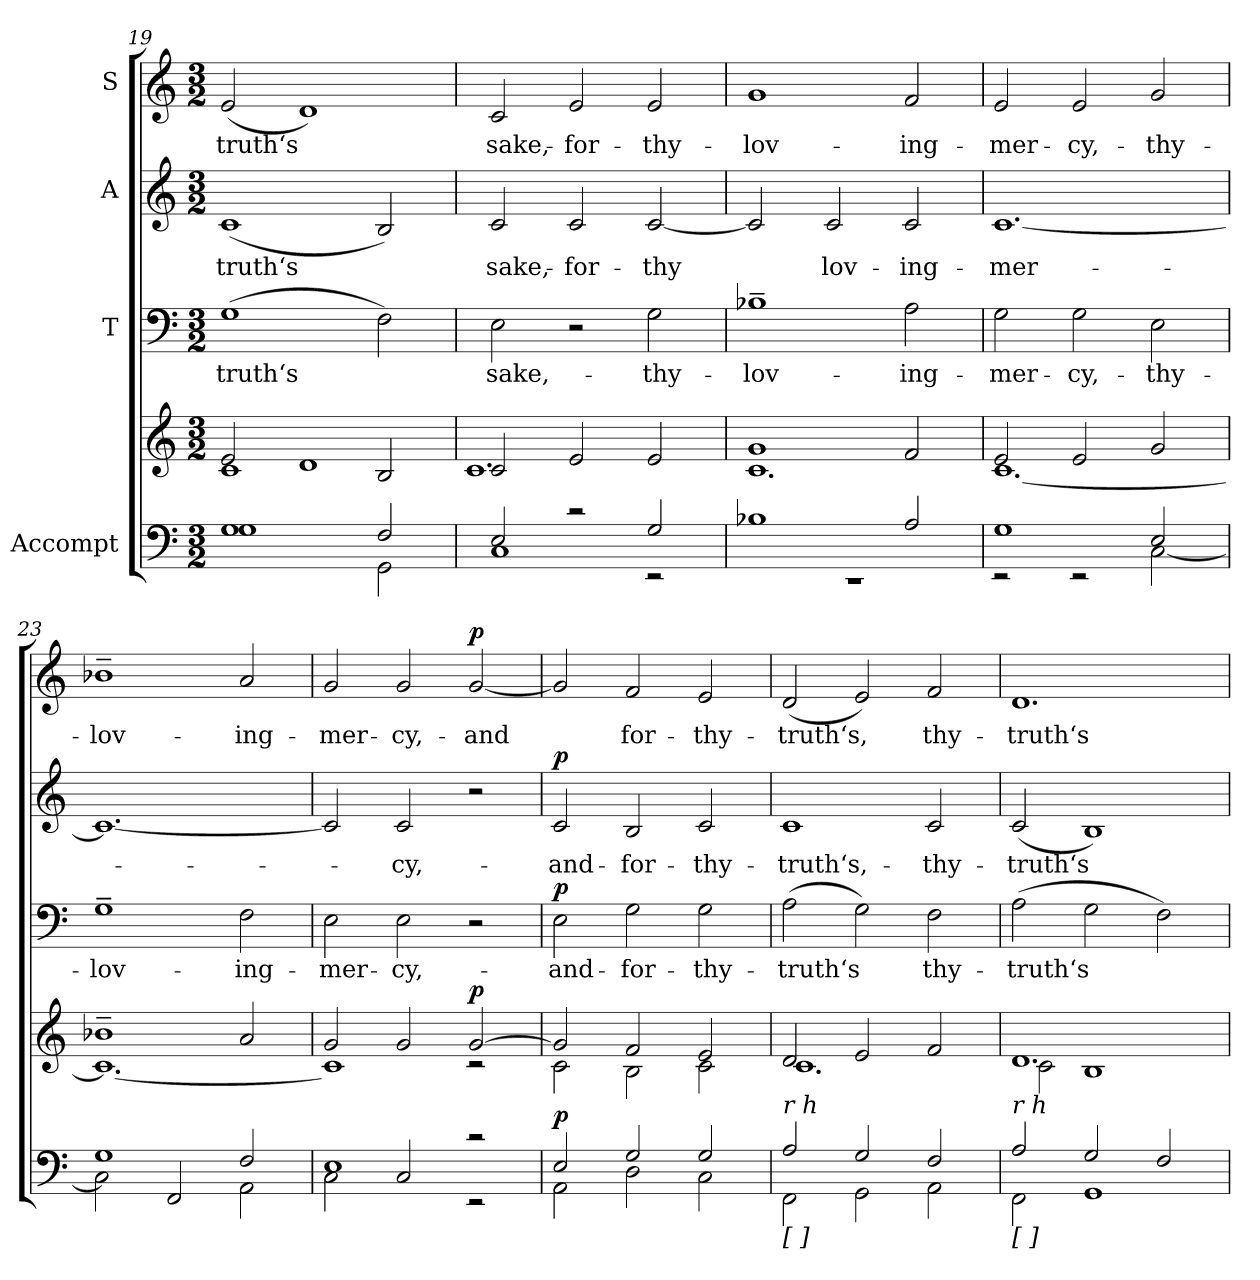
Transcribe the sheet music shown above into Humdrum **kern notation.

**kern	**kern	**dynam	**kern	**text	**dynam	**kern	**text	**dynam	**kern	**text	**dynam
*part4	*part4	*part4	*part3	*part3	*part3	*part2	*part2	*part2	*part1	*part1	*part1
*staff5	*staff4	*staff4/5	*staff3	*staff3	*staff3	*staff2	*staff2	*staff2	*staff1	*staff1	*staff1
*I"Accompt	*	*	*I"T	*	*	*I"A	*	*	*I"S	*	*
*clefF4	*clefG2	*	*clefF4	*	*	*clefG2	*	*	*clefG2	*	*
*k[]	*k[]	*	*k[]	*	*	*k[]	*	*	*k[]	*	*
*C:	*C:	*	*C:	*	*	*C:	*	*	*C:	*	*
*M3/2	*M3/2	*	*M3/2	*	*	*M3/2	*	*	*M3/2	*	*
=19	=19	=19	=19	=19	=19	=19	=19	=19	=19	=19	=19
*^	*^	*	*	*	*	*	*	*	*	*	*
!	!	!	!	!	!	!LO:LY:b	!	!	!LO:LY:b	!	!	!LO:LY:b	!
1G	1G	2e/	1c	.	(>1G	-truth‘s	.	(>1c	truth‘s	.	(2e/	-truth‘s	.
.	.	1d	.	.	.	.	.	.	.	.	1d)	.	.
2F/	2GG\	.	2B/	.	2F\)	.	.	2B/)	.	.	.	.	.
=20	=20	=20	=20	=20	=20	=20	=20	=20	=20	=20	=20	=20	=20
!	!	!	!	!	!	!LO:LY:b	!	!	!LO:LY:b	!	!	!LO:LY:b	!
2E/	1C	2c/	1.c	.	2E\	sake,-	.	2c/	sake,-	.	2c/	sake,-	.
!	!	!	!	!	!	!	!	!	!LO:LY:b	!	!	!LO:LY:b	!
2rc	.	2e/	.	.	2r	.	.	2c/	-for-	.	2e/	-for-	.
!	!	!	!	!	!	!LO:LY:b	!	!	!LO:LY:b	!	!	!LO:LY:b	!
2G/	2rEE	2e/	.	.	2G\	-thy-	.	[<2c/	-thy	.	2e/	-thy-	.
=21	=21	=21	=21	=21	=21	=21	=21	=21	=21	=21	=21	=21	=21
!	!LO:N:vis=1	!	!	!	!	!LO:LY:b	!	!	!	!	!	!LO:LY:b	!
1B-X	1.rEE	1g	1.c	.	1B-X~>	-lov-	.	2c/]	.	.	1g	-lov-	.
!	!	!	!	!	!	!	!	!	!LO:LY:b	!	!	!	!
.	.	.	.	.	.	.	.	2c/	lov-	.	.	.	.
!	!	!	!	!	!	!LO:LY:b	!	!	!LO:LY:b	!	!	!LO:LY:b	!
2A/	.	2f/	.	.	2A\	-ing-	.	2c/	-ing-	.	2f/	-ing-	.
!!LO:LB:g=z
=22	=22	=22	=22	=22	=22	=22	=22	=22	=22	=22	=22	=22	=22
!	!	!	!	!	!	!LO:LY:b	!	!	!LO:LY:b	!	!	!LO:LY:b	!
1G	2rEE	2e/	[<1.c	.	2G\	-mer-	.	[<1.c	-mer-	.	2e/	-mer-	.
!	!	!	!	!	!	!LO:LY:b	!	!	!	!	!	!LO:LY:b	!
.	2rEE	2e/	.	.	2G\	-cy,-	.	.	.	.	2e/	-cy,-	.
!	!	!	!	!	!	!LO:LY:b	!	!	!	!	!	!LO:LY:b	!
2E/	[<2C\	2g/	.	.	2E\	-thy-	.	.	.	.	2g/	-thy-	.
=23	=23	=23	=23	=23	=23	=23	=23	=23	=23	=23	=23	=23	=23
!	!	!	!	!	!	!LO:LY:b	!	!	!	!	!	!LO:LY:b	!
1G	2C\]	1b-X~>	1.c_	.	1G~>	-lov-	.	1.c_	.	.	1b-X~>	-lov-	.
.	2FF/	.	.	.	.	.	.	.	.	.	.	.	.
!	!	!	!	!	!	!LO:LY:b	!	!	!	!	!	!LO:LY:b	!
2F/	2AA\	2a/	.	.	2F\	-ing-	.	.	.	.	2a/	-ing-	.
=24	=24	=24	=24	=24	=24	=24	=24	=24	=24	=24	=24	=24	=24
!	!	!	!	!	!	!LO:LY:b	!	!	!	!	!	!LO:LY:b	!
1E	2C\	2g/	1c]	.	2E\	-mer-	.	2c/]	.	.	2g/	-mer-	.
!	!	!	!	!	!	!LO:LY:b	!	!	!LO:LY:b	!	!	!LO:LY:b	!
.	2C/	2g/	.	.	2E\	-cy,-	.	2c/	-cy,-	.	2g/	-cy,-	.
!	!	!	!	!LO:DY:a	!	!	!	!	!	!	!	!LO:LY:b	!LO:DY:a
2rc	2rEE	[>2g/	2rc	p	2r	.	.	2r	.	.	[<2g/	-and	p
=25	=25	=25	=25	=25	=25	=25	=25	=25	=25	=25	=25	=25	=25
!	!	!	!	!LO:DY:a=2	!	!LO:LY:b	!LO:DY:b	!	!LO:LY:b	!LO:DY:b	!	!	!
2E/	2AA\	2g/]	2c\	p	2E\	-and-	p	2c/	-and-	p	2g/]	.	.
!	!	!	!	!	!	!LO:LY:b	!	!	!LO:LY:b	!	!	!LO:LY:b	!
2G/	2D\	2f/	2B\	.	2G\	-for-	.	2B/	-for-	.	2f/	for-	.
!	!	!	!	!	!	!LO:LY:b	!	!	!LO:LY:b	!	!	!LO:LY:b	!
2G/	2C\	2e/	2c\	.	2G\	-thy-	.	2c/	-thy-	.	2e/	-thy-	.
=26	=26	=26	=26	=26	=26	=26	=26	=26	=26	=26	=26	=26	=26
!LO:TX:a:i:t=r h	!	!	!	!	!	!	!	!	!	!	!	!	!
!LO:TX:b:t=[              ]	!	!	!	!	!	!	!	!	!	!	!	!	!
!	!	!	!	!	!	!LO:LY:b	!	!	!LO:LY:b	!	!	!LO:LY:b	!
2A/	2FF\	2d/	1.c	.	(>2A\	-truth‘s	.	1c	-truth‘s,-	.	(2d/	-truth‘s,	.
2G/	2GG\	2e/	.	.	2G\)	.	.	.	.	.	2e/)	.	.
!	!	!	!	!	!	!LO:LY:b	!	!	!LO:LY:b	!	!	!LO:LY:b	!
2F/	2AA\	2f/	.	.	2F\	thy-	.	2c/	-thy-	.	2f/	thy-	.
!!LO:LB:g=z
=27	=27	=27	=27	=27	=27	=27	=27	=27	=27	=27	=27	=27	=27
!LO:TX:a:i:t=r h	!	!	!	!	!	!	!	!	!	!	!	!	!
!LO:TX:b:t=[              ]	!	!	!	!	!	!	!	!	!	!	!	!	!
!	!	!	!	!	!	!LO:LY:b	!	!	!LO:LY:b	!	!	!LO:LY:b	!
2A/	2FF\	1.d	2c\	.	(>2A\	-truth‘s	.	(2c/	-truth‘s	.	1.d	-truth‘s-	.
2G/	1GG	.	1B	.	2G\	.	.	1B)	.	.	.	.	.
2F/	.	.	.	.	2F\)	.	.	.	.	.	.	.	.
*v	*v	*	*	*	*	*	*	*	*	*	*	*	*
*	*v	*v	*	*	*	*	*	*	*	*	*	*
=	=	=	=	=	=	=	=	=	=	=	=
*-	*-	*-	*-	*-	*-	*-	*-	*-	*-	*-	*-
